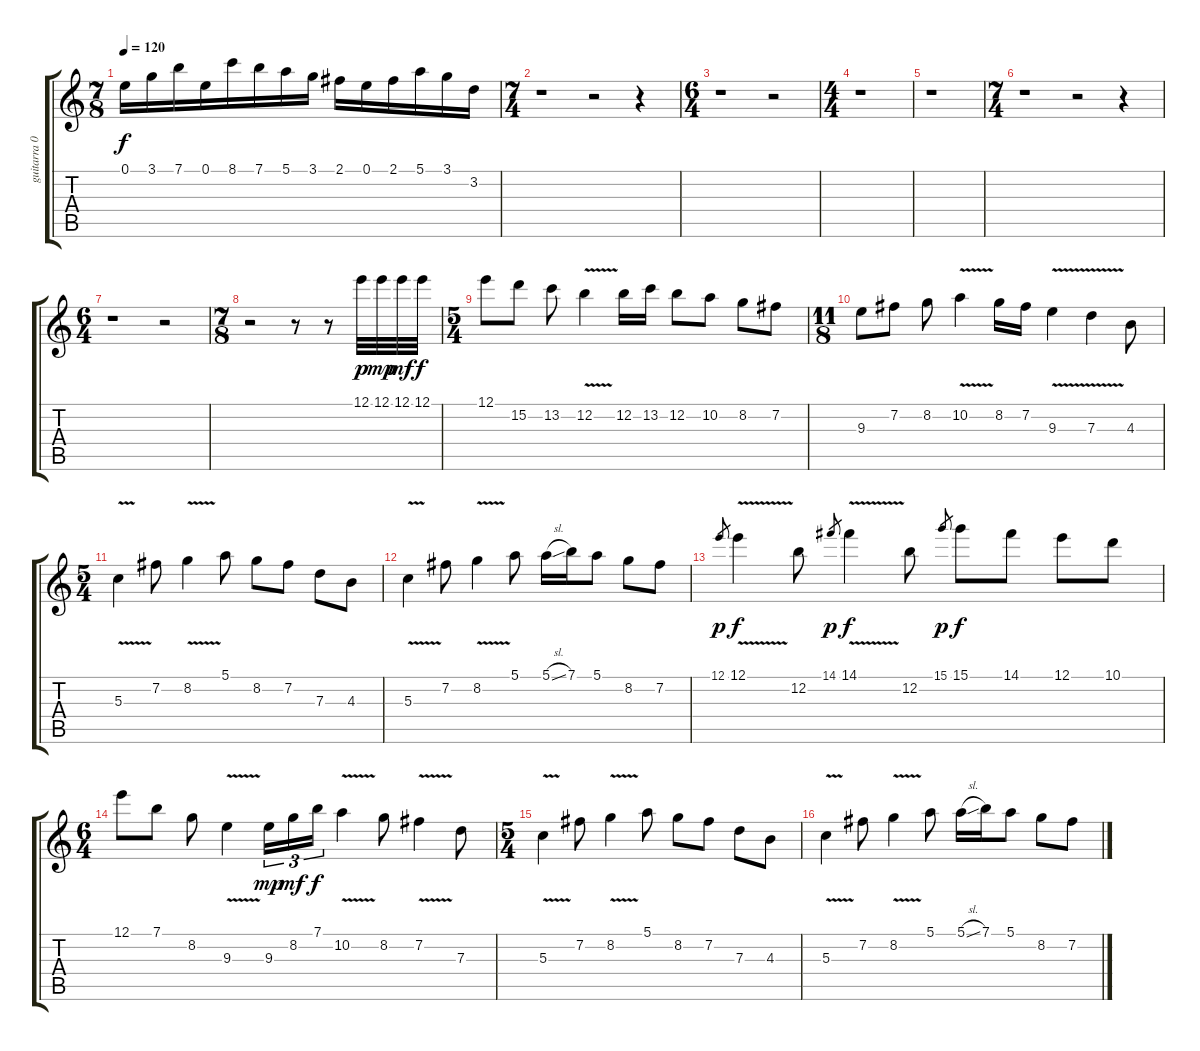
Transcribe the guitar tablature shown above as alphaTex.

\track ("guitarra 03" "guitarra 0") {instrument distortionguitar}
\staff {score tabs}
\tuning (E4 B3 G3 D3 A2 D2) {hide}
\ts (7 8)
\tempo 120
\clef g2
\ks c
0.1.16{dy f} 3.1.16 7.1.16 0.1.16 8.1.16 7.1.16 5.1.16 3.1.16 2.1.16 0.1.16 2.1.16 5.1.16 3.1.16 3.2.16 |
\ts (7 4)
r.1 r.2 r.4 |
\ts (6 4)
r.1 r.2 |
\ts (4 4)
r.1 |
r.1 |
\ts (7 4)
r.1 r.2 r.4 |
\ts (6 4)
r.1 r.2 |
\ts (7 8)
r.2 r.8 r.8 12.1.32{dy p instrument acousticguitarsteel} 12.1.32{dy mp} 12.1.32{dy mf} 12.1.32{dy f} |
\ts (5 4)
12.1.8{volume 12 instrument acousticguitarsteel} 15.2.8 13.2.8 12.2{v}.4 12.2.16 13.2.16 12.2.8 10.2.8 8.2.8 7.2.8 |
\ts (11 8)
9.3.8 7.2.8 8.2.8 10.2{v}.4 8.2.16 7.2.16 9.3{v}.4 7.3{v}.4 4.3.8 |
\ts (5 4)
5.3{v}.4 7.2.8 8.2{v}.4 5.1.8 8.2.8 7.2.8 7.3.8 4.3.8 |
5.3{v}.4 7.2.8 8.2{v}.4 5.1.8 5.1{sl}.16 7.1.16 5.1.8 8.2.8 7.2.8 |
12.1.8{gr dy p} 12.1{v}.4{dy f} 12.2.8 14.1.8{gr dy p} 14.1{v}.4{dy f} 12.2.8 15.1.8{gr dy p} 15.1.8{dy f} 14.1.8 12.1.8 10.1.8 |
\ts (6 4)
12.1.8 7.1.8 8.2.8 9.3{v}.4 9.3.16{tu (3 2) dy mp} 8.2.16{tu (3 2) dy mf} 7.1.16{tu (3 2) dy f} 10.2{v}.4 8.2.8 7.2{v}.4 7.3.8 |
\ts (5 4)
5.3{v}.4 7.2.8 8.2{v}.4 5.1.8 8.2.8 7.2.8 7.3.8 4.3.8 |
5.3{v}.4 7.2.8 8.2{v}.4 5.1.8 5.1{sl}.16 7.1.16 5.1.8 8.2.8 7.2.8
